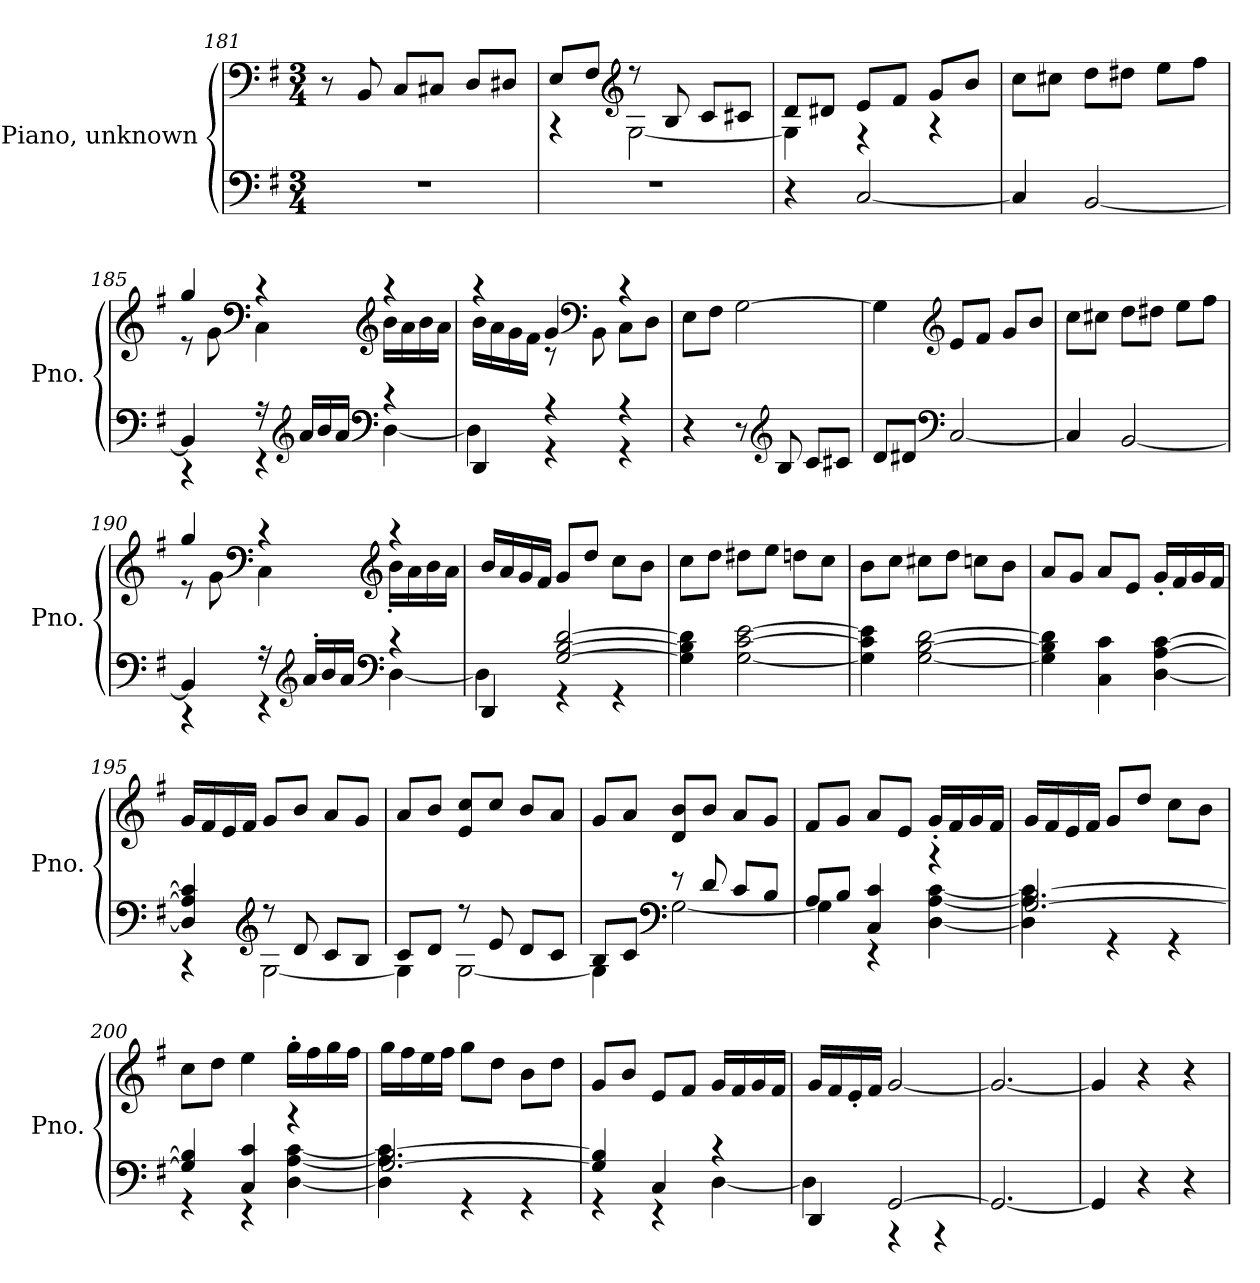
**kern	**kern
*part1	*part1
*staff2	*staff1
*I"Piano, unknown	*
*I'Pno.	*
*clefF4	*clefF4
*k[f#]	*k[f#]
*M3/4	*M3/4
=181	=181
2.r	8r
.	8BB/
.	8C/L
.	8C#X/J
.	8D/L
.	8D#X/J
=182	=182
*	*^
2.r	8E/L	4r
.	8F#/J	.
*	*clefG2	*
.	8r	[2G\
.	8B/	.
.	8c/L	.
.	8c#X/J	.
!!LO:LB:g=z	!!
=183	=183	=183
4r	8d/L	4G\]
.	8d#X/J	.
[2C/	8e/L	4r
.	8f#/J	.
.	8g/L	4r
.	8b/J	.
*	*v	*v
=184	=184
4C/]	8cc\L
.	8cc#X\J
[2BB/	8dd\L
.	8dd#X\J
.	8ee\L
.	8ff#\J
=185	=185
*^	*^
4BB/]	4r	4gg/	8r
.	.	.	8g\
*	*	*clefF4	*
16r	4r	4r	4C\
*clefG2	*	*	*
16a/LL	.	.	.
16b/	.	.	.
16a/JJ	.	.	.
*clefF4	*	*clefG2	*
4r	[4D\	4r	16b\LL
.	.	.	16a\
.	.	.	16b\
.	.	.	16a\JJ
=186	=186	=186	=186
4DD/	4D\]	4r	16b\LL
.	.	.	16a\
.	.	.	16g\
.	.	.	16f#\JJ
4r	4r	4g/	8r
*	*	*clefF4	*
.	.	.	8BB\
4r	4r	4r	8C\L
.	.	.	8D\J
*v	*v	*	*
*	*v	*v
!!LO:LB:g=z
=187	=187
4r	8E\L
.	8F#\J
8r	[2G\
*clefG2	*
8B/	.
8c/L	.
8c#X/J	.
=188	=188
8d/L	4G\]
8d#X/J	.
*clefF4	*clefG2
[2C/	8e/L
.	8f#/J
.	8g/L
.	8b/J
=189	=189
4C/]	8cc\L
.	8cc#X\J
[2BB/	8dd\L
.	8dd#X\J
.	8ee\L
.	8ff#\J
=190	=190
*^	*^
4BB/]	4r	4gg/	8r
.	.	.	8g\
*	*	*clefF4	*
16r	4r	4r	4C\
*clefG2	*	*	*
16a'/LL	.	.	.
16b/	.	.	.
16a/JJ	.	.	.
*clefF4	*	*clefG2	*
4r	[4D\	4r	16b'\LL
.	.	.	16a\
.	.	.	16b\
.	.	.	16a\JJ
*	*	*v	*v
!!LO:LB:g=z
=191	=191	=191
4DD/	4D\]	16b/LL
.	.	16a/
.	.	16g/
.	.	16f#/JJ
[2G/ [2B/ [2d/	4r	8g/L
.	.	8dd/J
.	4r	8cc\L
.	.	8b\J
*v	*v	*
=192	=192
4G\] 4B\] 4d\]	8cc\L
.	8dd\J
[2G\ [2c\ [2e\	8dd#X\L
.	8ee\J
.	8ddn\L
.	8cc\J
=193	=193
4G\] 4c\] 4e\]	8b\L
.	8cc\J
[2G\ [2B\ [2d\	8cc#X\L
.	8dd\J
.	8ccn\L
.	8b\J
=194	=194
4G\] 4B\] 4d\]	8a/L
.	8g/J
4C\ 4c\	8a/L
.	8e/J
[4D\ [4A\ [4c\	16g'/LL
.	16f#/
.	16g/
.	16f#/JJ
=195	=195
*^	*
4D/] 4A/] 4c/]	4r	16g/LL
.	.	16f#/
.	.	16e/
.	.	16f#/JJ
*clefG2	*	*
8r	[2G\	8g/L
8d/	.	8b/J
8c/L	.	8a/L
8B/J	.	8g/J
!!LO:LB:g=z
=196	=196	=196
8c/L	4G\]	8a/L
8d/J	.	8b/J
8r	[2G\	8e/ 8cc/L
8e/	.	8cc/J
8d/L	.	8b/L
8c/J	.	8a/J
=197	=197	=197
8B/L	4G\]	8g/L
8c/J	.	8a/J
*clefF4	*	*
8r	[2G\	8d/ 8b/L
8d/	.	8b/J
8c/L	.	8a/L
8B/J	.	8g/J
=198	=198	=198
8A/L	4G\]	8f#/L
8B/J	.	8g/J
4C/ 4c/	4r	8a/L
.	.	8e/J
4r	[4D\ [4A\ [4c\	16g'/LL
.	.	16f#/
.	.	16g/
.	.	16f#/JJ
=199	=199	=199
[2.G/ [2.B/	4D\] 4A\] 4c\]	16g/LL
.	.	16f#/
.	.	16e/
.	.	16f#/JJ
.	4r	8g/L
.	.	8dd/J
.	4r	8cc\L
.	.	8b\J
=200	=200	=200
4G/] 4B/]	4r	8cc\L
.	.	8dd\J
4C/ 4c/	4r	4ee\
4r	[4D\ [4A\ [4c\	16gg'\LL
.	.	16ff#\
.	.	16gg\
.	.	16ff#\JJ
!!LO:PB:g=z
=201	=201	=201
[2.G/ [2.B/	4D\] 4A\] 4c\]	16gg\LL
.	.	16ff#\
.	.	16ee\
.	.	16ff#\JJ
.	4r	8gg\L
.	.	8dd\J
.	4r	8b\L
.	.	8dd\J
=202	=202	=202
4G/] 4B/]	4r	8g/L
.	.	8b/J
4C/	4r	8e/L
.	.	8f#/J
4r	[4D\	16g/LL
.	.	16f#/
.	.	16g/
.	.	16f#/JJ
=203	=203	=203
4DD/	4D\]	16g/LL
.	.	16f#/
.	.	16e'/
.	.	16f#/JJ
[2GG/	4r	[2g/
.	4r	.
*v	*v	*
=204	=204
2.GG/_	2.g/_
=205	=205
4GG/]	4g/]
4r	4r
4r	4r
=	=
*-	*-
